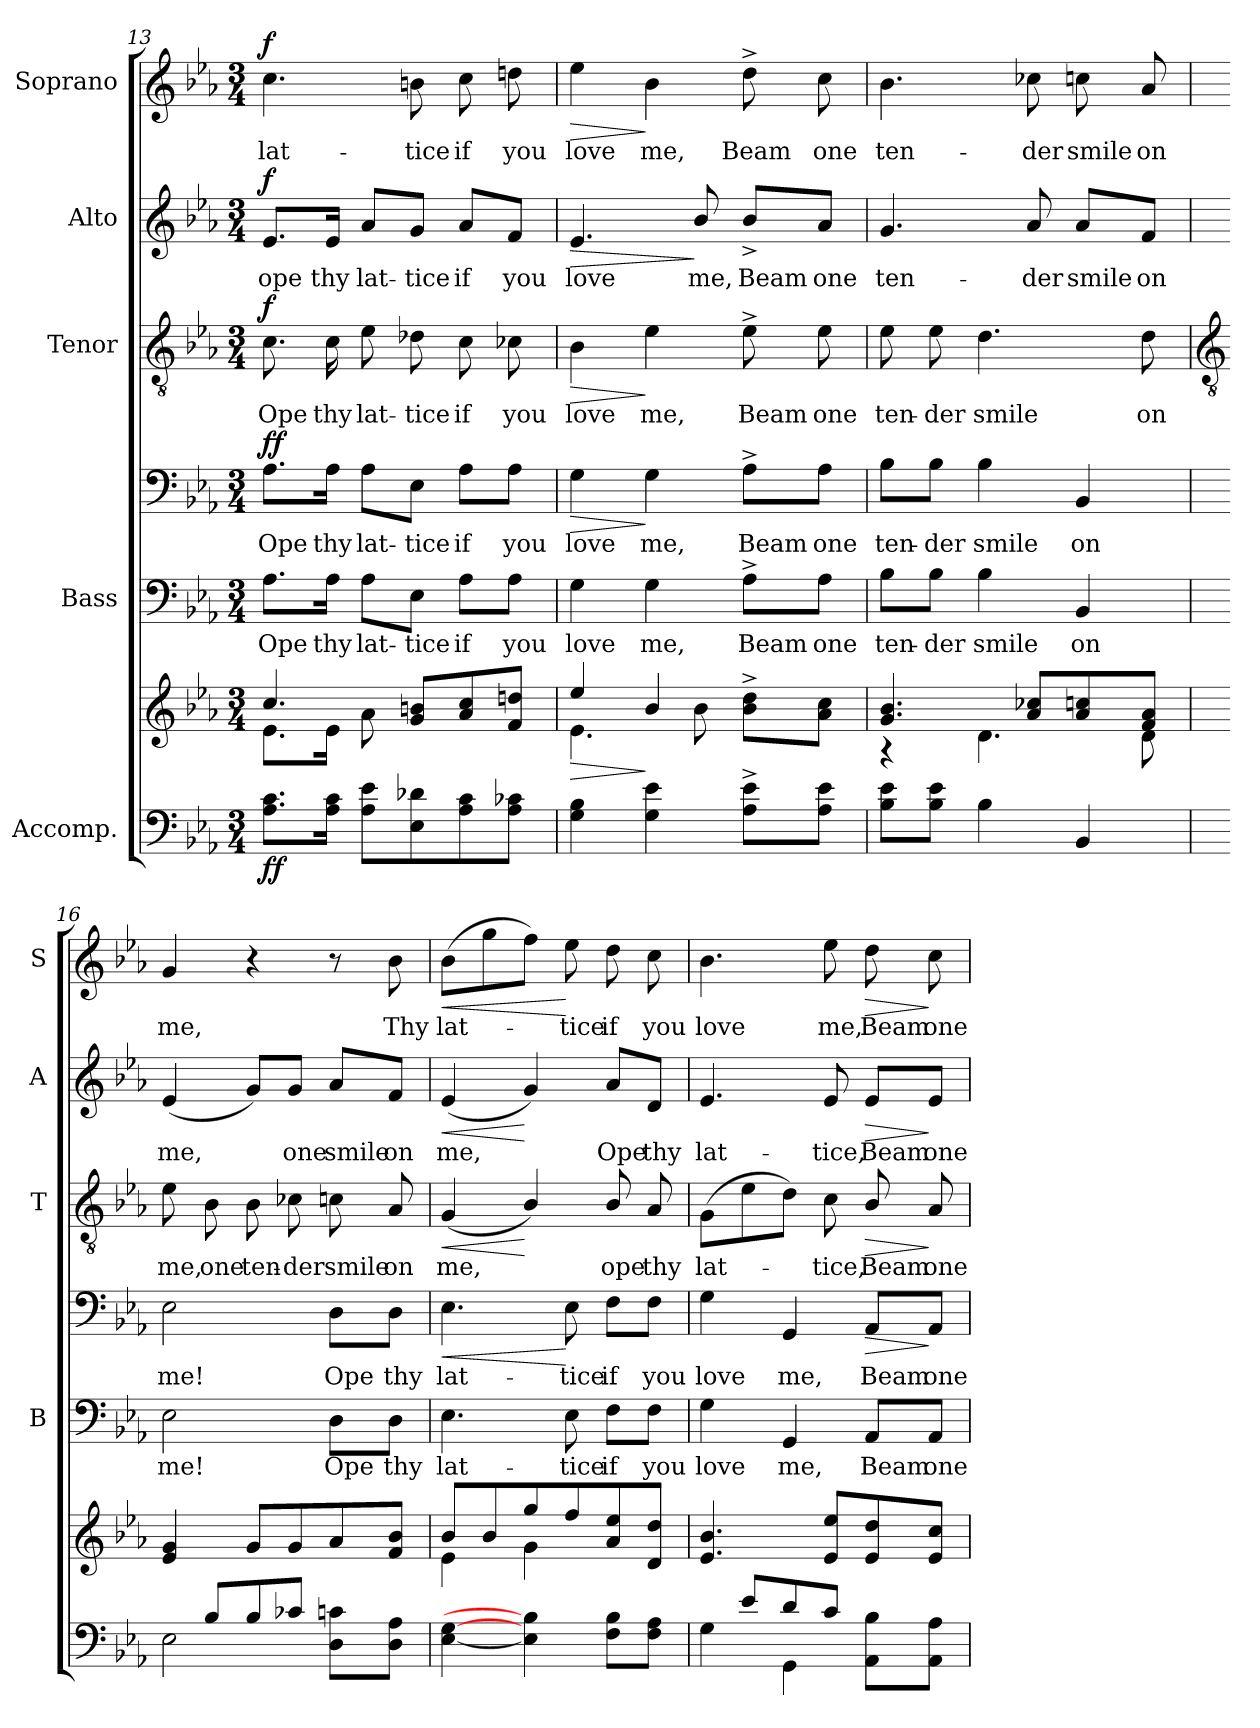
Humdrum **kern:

**kern	**kern	**dynam	**kern	**text	**kern	**text	**dynam	**kern	**text	**dynam	**kern	**text	**dynam	**kern	**text	**dynam
*part5	*part5	*part5	*part4	*part4	*part4	*part4	*part4	*part3	*part3	*part3	*part2	*part2	*part2	*part1	*part1	*part1
*staff7	*staff6	*staff6/7	*staff5	*staff5	*staff4	*staff4	*staff4/5	*staff3	*staff3	*staff3	*staff2	*staff2	*staff2	*staff1	*staff1	*staff1
*I"Accomp.	*	*	*I"Bass	*	*	*	*	*I"Tenor	*	*	*I"Alto	*	*	*I"Soprano	*	*
*	*	*	*I'B	*	*	*	*	*I'T	*	*	*I'A	*	*	*I'S	*	*
*clefF4	*clefG2	*	*	*	*clefF4	*	*	*clefGv2	*	*	*clefG2	*	*	*clefG2	*	*
*k[b-e-a-]	*k[b-e-a-]	*	*k[b-e-a-]	*	*k[b-e-a-]	*	*	*k[b-e-a-]	*	*	*k[b-e-a-]	*	*	*k[b-e-a-]	*	*
*E-:	*E-:	*	*E-:	*	*E-:	*	*	*E-:	*	*	*E-:	*	*	*E-:	*	*
*M3/4	*M3/4	*	*M3/4	*	*M3/4	*	*	*M3/4	*	*	*M3/4	*	*	*M3/4	*	*
=13	=13	=13	=13	=13	=13	=13	=13	=13	=13	=13	=13	=13	=13	=13	=13	=13
*	*^	*	*	*	*	*	*	*	*	*	*	*	*	*	*	*
!	!	!	!LO:DY:b=2	!	!LO:LY:b	!	!LO:LY:b	!	!	!LO:LY:b	!	!	!LO:LY:b	!	!	!LO:LY:b	!
!	!	!	!LO:DY:n=1:b	!	!	!	!	!LO:DY:b=2	!	!	!	!	!	!	!	!	!
!	!	!	!	!	!	!	!	!LO:DY:n=1:b	!	!	!LO:DY:b	!	!	!LO:DY:b	!	!	!LO:DY:b
8.A- 8.cL	4.cc/	8.e-\L	f f	8.A-\L	Ope	8.A-\L	Ope	f f	8.c	Ope	f	8.e-/L	ope	f	4.cc	lat-	f
!	!	!	!	!	!LO:LY:b	!	!LO:LY:b	!	!	!LO:LY:b	!	!	!LO:LY:b	!	!	!	!
16A- 16cJ	.	16e-\J	.	16A-\Jk	thy	16A-\Jk	thy	.	16c	thy	.	16e-/Jk	thy	.	.	.	.
!	!	!	!	!	!LO:LY:b	!	!LO:LY:b	!	!	!LO:LY:b	!	!	!LO:LY:b	!	!	!	!
8A- 8e-L	.	8a-\	.	8A-\L	lat-	8A-\L	lat-	.	8e-	lat-	.	8a-/L	lat-	.	.	.	.
!	!	!	!	!	!LO:LY:b	!	!LO:LY:b	!	!	!LO:LY:b	!	!	!LO:LY:b	!	!	!LO:LY:b	!
8E- 8d-X	8g 8bnL	4.ryy	.	8E-\J	-tice	8E-\J	-tice	.	8d-X	-tice	.	8g/J	-tice	.	8bn	-tice	.
!	!	!	!	!	!LO:LY:b	!	!LO:LY:b	!	!	!LO:LY:b	!	!	!LO:LY:b	!	!	!LO:LY:b	!
8A- 8c	8a- 8cc	.	.	8A-\L	if	8A-\L	if	.	8c	if	.	8a-/L	if	.	8cc	if	.
!	!	!	!	!	!LO:LY:b	!	!LO:LY:b	!	!	!LO:LY:b	!	!	!LO:LY:b	!	!	!LO:LY:b	!
8A- 8c-XJ	8f 8ddnJ	.	.	8A-\J	you	8A-\J	you	.	8c-X	you	.	8f/J	you	.	8ddn	you	.
=14	=14	=14	=14	=14	=14	=14	=14	=14	=14	=14	=14	=14	=14	=14	=14	=14	=14
!	!	!	!LO:HP:b	!	!LO:LY:b	!	!LO:LY:b	!LO:HP:b	!	!LO:LY:b	!LO:HP:b	!	!LO:LY:b	!LO:HP:b	!	!LO:LY:b	!LO:HP:b
4G 4B-	4ee-/	4.e-\	>	4G	love	4G	love	>	4B-	love	>	4.e-	love	>	4ee-	love	>
!	!	!	!	!	!LO:LY:b	!	!LO:LY:b	!	!	!LO:LY:b	!	!	!	!	!	!LO:LY:b	!
4G 4e-	4b-/	.	]	4G	me,	4G	me,	]	4e-	me,	]	.	.	.	4b-	me,	]
!	!	!	!	!	!	!	!	!	!	!	!	!	!LO:LY:b	!	!	!	!
.	.	8b-\	.	.	.	.	.	.	.	.	.	8b-/	me,	]	.	.	.
!	!	!	!	!	!LO:LY:b	!	!LO:LY:b	!	!	!LO:LY:b	!	!	!LO:LY:b	!	!	!LO:LY:b	!
8A-^ 8e-^L	8b-^ 8dd^L	4ryy	.	8A-^\L	Beam	8A-^\L	Beam	.	8e-^	Beam	.	8b-^/L	Beam	.	8dd^	Beam	.
!	!	!	!	!	!LO:LY:b	!	!LO:LY:b	!	!	!LO:LY:b	!	!	!LO:LY:b	!	!	!LO:LY:b	!
8A- 8e-J	8a- 8ccJ	.	.	8A-\J	one	8A-\J	one	.	8e-	one	.	8a-/J	one	.	8cc	one	.
=15	=15	=15	=15	=15	=15	=15	=15	=15	=15	=15	=15	=15	=15	=15	=15	=15	=15
!	!	!	!	!	!LO:LY:b	!	!LO:LY:b	!	!	!LO:LY:b	!	!	!LO:LY:b	!	!	!LO:LY:b	!
8B- 8e-L	4.g 4.b-	4r	.	8B-\L	ten-	8B-\L	ten-	.	8e-	ten-	.	4.g	ten-	.	4.b-	ten-	.
!	!	!	!	!	!LO:LY:b	!	!LO:LY:b	!	!	!LO:LY:b	!	!	!	!	!	!	!
8B- 8e-J	.	.	.	8B-\J	-der	8B-\J	-der	.	8e-	-der	.	.	.	.	.	.	.
!	!	!	!	!	!LO:LY:b	!	!LO:LY:b	!	!	!LO:LY:b	!	!	!	!	!	!	!
4B-	.	4.d\	.	4B-	smile	4B-	smile	.	4.d	smile	.	.	.	.	.	.	.
!	!	!	!	!	!	!	!	!	!	!	!	!	!LO:LY:b	!	!	!LO:LY:b	!
.	8a-/ 8cc-X/L	.	.	.	.	.	.	.	.	.	.	8a-	-der	.	8cc-X	-der	.
!	!	!	!	!	!LO:LY:b	!	!LO:LY:b	!	!	!	!	!	!LO:LY:b	!	!	!LO:LY:b	!
4BB-	8a-/ 8ccn/	.	.	4BB-	on	4BB-	on	.	.	.	.	8a-/L	smile	.	8ccn	smile	.
!	!	!	!	!	!	!	!	!	!	!LO:LY:b	!	!	!LO:LY:b	!	!	!LO:LY:b	!
.	8f/ 8a-/J	8d\	.	.	.	.	.	.	8d	on	.	8f/J	on	.	8a-	on	.
!!LO:LB:g=z
=16	=16	=16	=16	=16	=16	=16	=16	=16	=16	=16	=16	=16	=16	=16	=16	=16	=16
*	*	*	*	*	*	*	*	*	*clefGv2	*	*	*	*	*	*	*	*
*^	*	*	*	*	*	*	*	*	*	*	*	*	*	*	*	*	*
!	!	!	!	!	!	!LO:LY:b	!	!LO:LY:b	!	!	!LO:LY:b	!	!	!LO:LY:b	!	!	!LO:LY:b	!
8ryy	2E-	4e- 4g	8ryy	.	2E-	me!	2E-	me!	.	8e-	me,	.	(<4e-	me,	.	4g	me,	.
!	!	!	!	!	!	!	!	!	!	!	!LO:LY:b	!	!	!	!	!	!	!
8B-/L	.	.	4.ryy	.	.	.	.	.	.	8B-	one	.	.	.	.	.	.	.
!	!	!	!	!	!	!	!	!	!	!	!LO:LY:b	!	!	!	!	!	!	!
8B-/	.	8gL	.	.	.	.	.	.	.	8B-	ten-	.	8g/L)	.	.	4r	.	.
!	!	!	!	!	!	!	!	!	!	!	!LO:LY:b	!	!	!LO:LY:b	!	!	!	!
8c-X/J	.	8g	.	.	.	.	.	.	.	8c-X	-der	.	8g/J	one	.	.	.	.
!	!	!	!	!	!	!LO:LY:b	!	!LO:LY:b	!	!	!LO:LY:b	!	!	!LO:LY:b	!	!	!	!
4ryy	8D 8cnL	8a-	4ryy	.	8D\L	Ope	8D\L	Ope	.	8cn	smile	.	8a-/L	smile	.	8r	.	.
!	!	!	!	!	!	!LO:LY:b	!	!LO:LY:b	!	!	!LO:LY:b	!	!	!LO:LY:b	!	!	!LO:LY:b	!
.	8D 8A-J	8f 8b-J	.	.	8D\J	thy	8D\J	thy	.	8A-	on	.	8f/J	on	.	8b-	Thy	.
=17	=17	=17	=17	=17	=17	=17	=17	=17	=17	=17	=17	=17	=17	=17	=17	=17	=17	=17
!	!	!	!	!	!	!LO:LY:b	!	!LO:LY:b	!LO:HP:b	!	!LO:LY:b	!LO:HP:b	!	!LO:LY:b	!LO:HP:b	!	!LO:LY:b	!LO:HP:b
*v	*v	*	*	*	*	*	*	*	*	*	*	*	*	*	*	*	*	*
[4E- [4G	8b-/L	4e-\	.	4.E-	lat-	4.E-	lat-	<	(<4G	me,	<	(<4e-	me,	<	(>8b-L	lat-	<
.	8b-/	.	.	.	.	.	.	.	.	.	.	.	.	.	8gg	.	.
4E-] 4B-]	8gg/	4g\	.	.	.	.	.	.	4B-/)	.	[	4g)	.	[	8ffJ)	.	.
!	!	!	!	!	!LO:LY:b	!	!LO:LY:b	!	!	!	!	!	!	!	!	!LO:LY:b	!
.	8ff/	.	.	8E-	-tice	8E-	-tice	[	.	.	.	.	.	.	8ee-	tice	[
!	!	!	!	!	!LO:LY:b	!	!LO:LY:b	!	!	!LO:LY:b	!	!	!LO:LY:b	!	!	!LO:LY:b	!
8F 8B-L	8a-/ 8ee-/	4ryy	.	8F\L	if	8F\L	if	.	8B-/	ope	.	8a-/L	Ope	.	8dd	if	.
!	!	!	!	!	!LO:LY:b	!	!LO:LY:b	!	!	!LO:LY:b	!	!	!LO:LY:b	!	!	!LO:LY:b	!
8F 8A-J	8d/ 8dd/J	.	.	8F\J	you	8F\J	you	.	8A-	thy	.	8d/J	thy	.	8cc	you	.
=18	=18	=18	=18	=18	=18	=18	=18	=18	=18	=18	=18	=18	=18	=18	=18	=18	=18
*^	*	*	*	*	*	*	*	*	*	*	*	*	*	*	*	*	*
!	!	!	!	!	!	!LO:LY:b	!	!LO:LY:b	!	!	!LO:LY:b	!	!	!LO:LY:b	!	!	!LO:LY:b	!
8ryy	4G	4.e- 4.b-	8ryy	.	4G	love	4G	love	.	(>8GL	lat-	.	4.e-	lat-	.	4.b-	love	.
8e-/L	.	.	4.ryy	.	.	.	.	.	.	8e-	.	.	.	.	.	.	.	.
!	!	!	!	!	!	!LO:LY:b	!	!LO:LY:b	!	!	!	!	!	!	!	!	!	!
8d/	4GG\	.	.	.	4GG	me,	4GG	me,	.	8dJ)	.	.	.	.	.	.	.	.
!	!	!	!	!	!	!	!	!	!	!	!LO:LY:b	!	!	!LO:LY:b	!	!	!LO:LY:b	!
8c/J	.	8e- 8ee-L	.	.	.	.	.	.	.	8c	-tice,	.	8e-	-tice,	.	8ee-	me,	.
!	!	!	!	!	!	!LO:LY:b	!	!LO:LY:b	!LO:HP:b	!	!LO:LY:b	!LO:HP:b	!	!LO:LY:b	!LO:HP:b	!	!LO:LY:b	!LO:HP:b
4ryy	8AA- 8B-L	8e- 8dd	4ryy	.	8AA-/L	Beam	8AA-/L	Beam	>	8B-/	Beam	>	8e-/L	Beam	>	8dd	Beam	>
!	!	!	!	!	!	!LO:LY:b	!	!LO:LY:b	!	!	!LO:LY:b	!	!	!LO:LY:b	!	!	!LO:LY:b	!
.	8AA- 8A-J	8e- 8ccJ	.	.	8AA-/J	one	8AA-/J	one	]	8A-	one	]	8e-/J	one	]	8cc	one	]
*v	*v	*	*	*	*	*	*	*	*	*	*	*	*	*	*	*	*	*
*	*v	*v	*	*	*	*	*	*	*	*	*	*	*	*	*	*	*
=	=	=	=	=	=	=	=	=	=	=	=	=	=	=	=	=
*-	*-	*-	*-	*-	*-	*-	*-	*-	*-	*-	*-	*-	*-	*-	*-	*-
